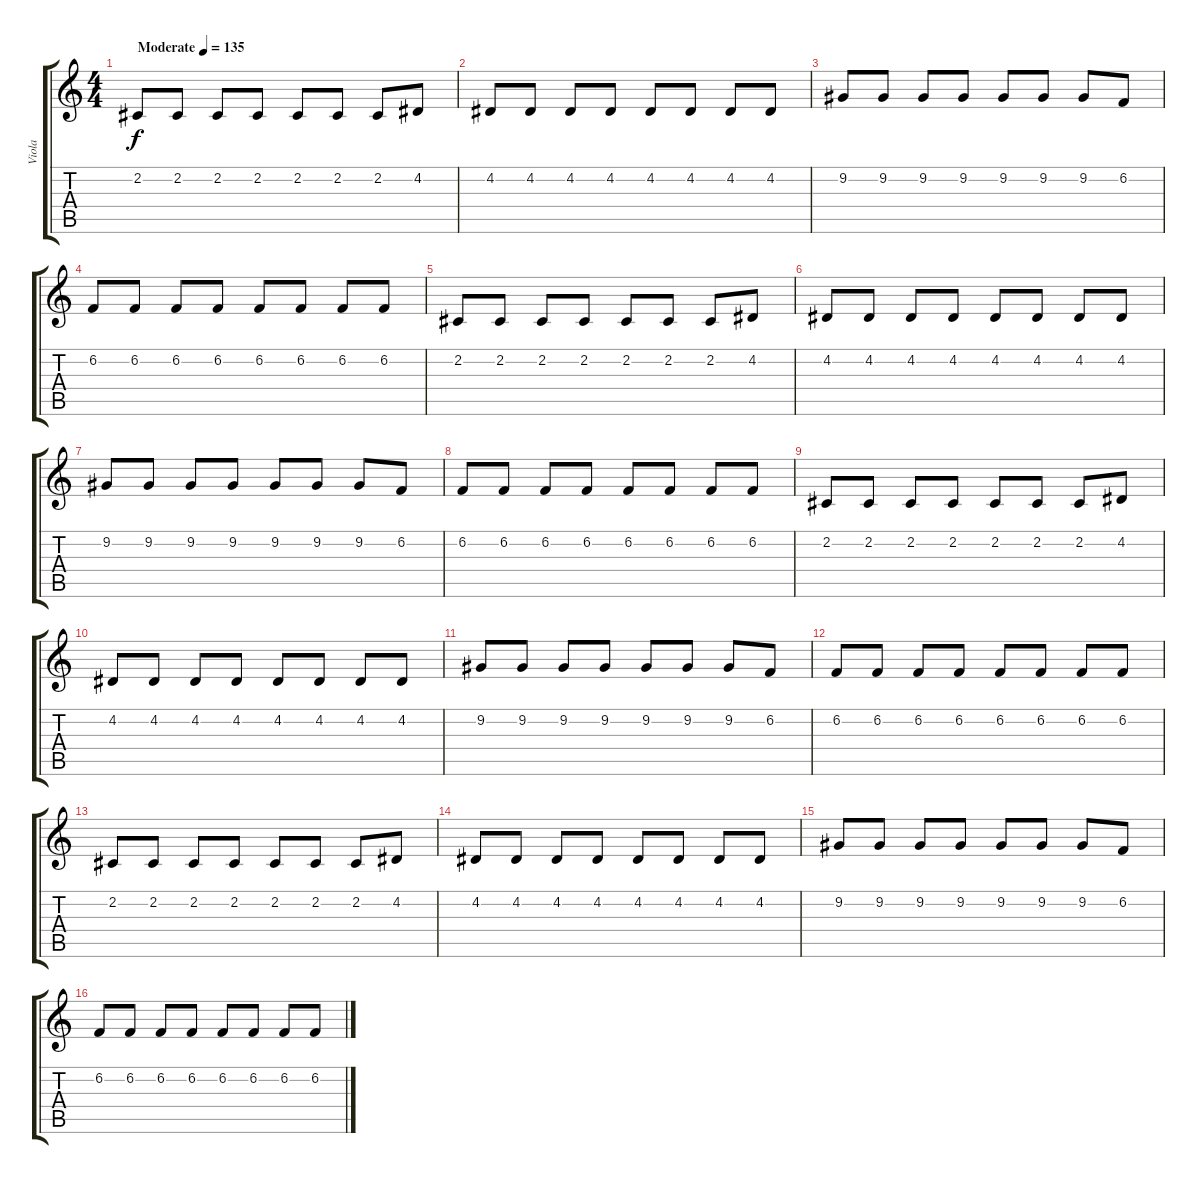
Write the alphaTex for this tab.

\track ("Viola" "Viola") {instrument viola}
\staff {score tabs}
\tuning (E4 B3 G3 D3 A2 E2) {hide}
\ts (4 4)
\tempo (135 "Moderate")
\clef g2
\ks c
2.2.8{dy f instrument viola} 2.2.8 2.2.8 2.2.8 2.2.8 2.2.8 2.2.8 4.2.8 |
4.2.8 4.2.8 4.2.8 4.2.8 4.2.8 4.2.8 4.2.8 4.2.8 |
9.2.8 9.2.8 9.2.8 9.2.8 9.2.8 9.2.8 9.2.8 6.2.8 |
6.2.8 6.2.8 6.2.8 6.2.8 6.2.8 6.2.8 6.2.8 6.2.8 |
2.2.8 2.2.8 2.2.8 2.2.8 2.2.8 2.2.8 2.2.8 4.2.8 |
4.2.8 4.2.8 4.2.8 4.2.8 4.2.8 4.2.8 4.2.8 4.2.8 |
9.2.8 9.2.8 9.2.8 9.2.8 9.2.8 9.2.8 9.2.8 6.2.8 |
6.2.8 6.2.8 6.2.8 6.2.8 6.2.8 6.2.8 6.2.8 6.2.8 |
2.2.8 2.2.8 2.2.8 2.2.8 2.2.8 2.2.8 2.2.8 4.2.8 |
4.2.8 4.2.8 4.2.8 4.2.8 4.2.8 4.2.8 4.2.8 4.2.8 |
9.2.8 9.2.8 9.2.8 9.2.8 9.2.8 9.2.8 9.2.8 6.2.8 |
6.2.8 6.2.8 6.2.8 6.2.8 6.2.8 6.2.8 6.2.8 6.2.8 |
2.2.8 2.2.8 2.2.8 2.2.8 2.2.8 2.2.8 2.2.8 4.2.8 |
4.2.8 4.2.8 4.2.8 4.2.8 4.2.8 4.2.8 4.2.8 4.2.8 |
9.2.8 9.2.8 9.2.8 9.2.8 9.2.8 9.2.8 9.2.8 6.2.8 |
6.2.8 6.2.8 6.2.8 6.2.8 6.2.8 6.2.8 6.2.8 6.2.8
